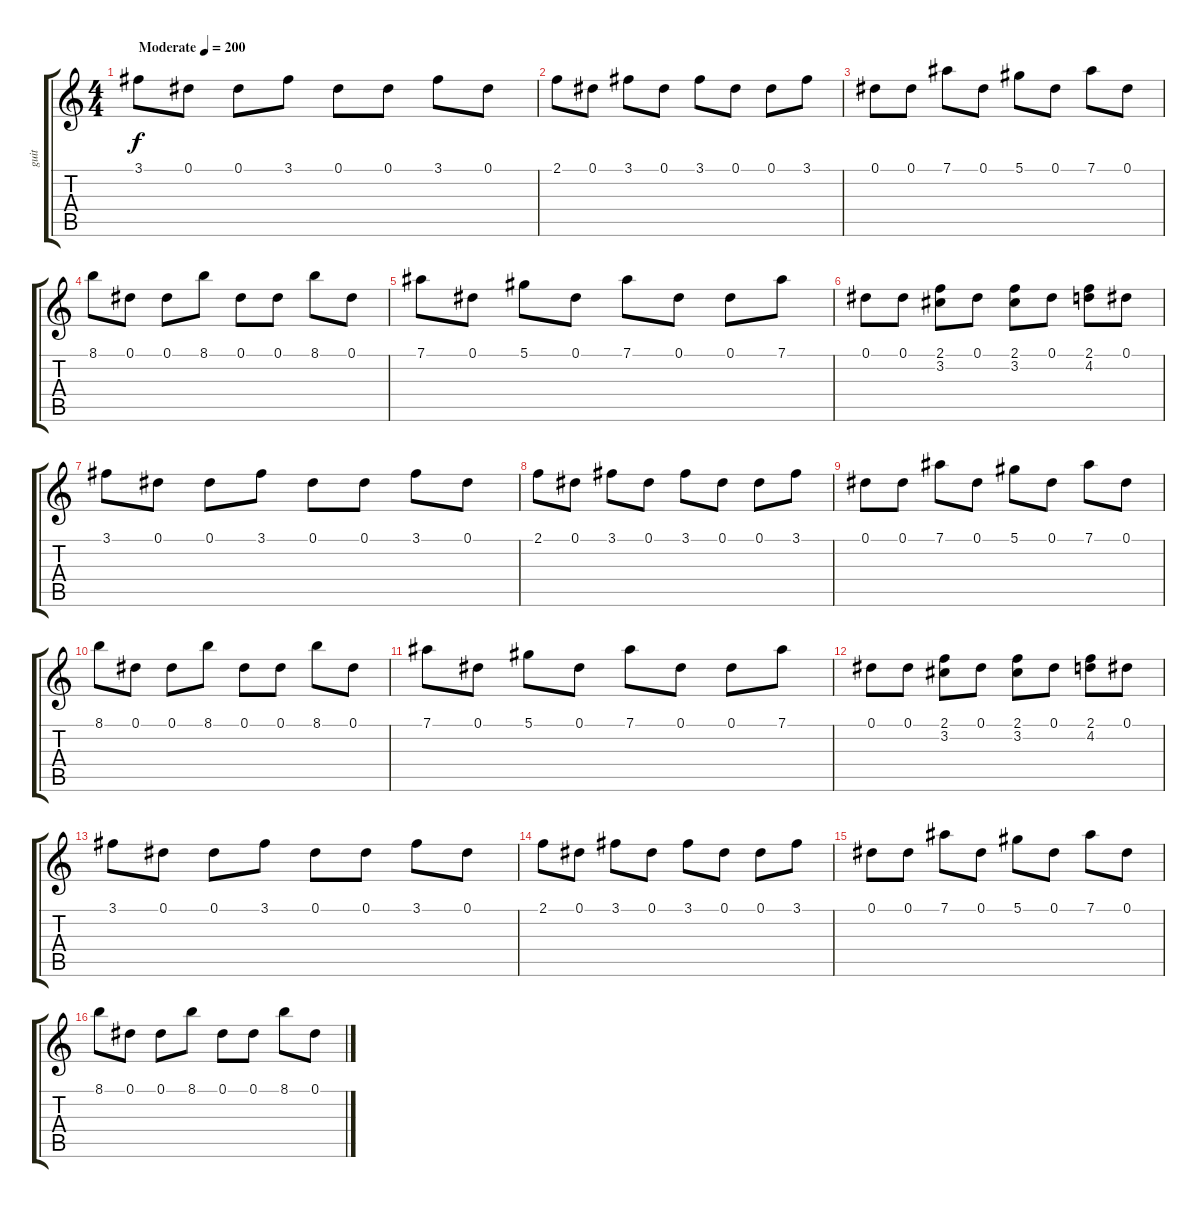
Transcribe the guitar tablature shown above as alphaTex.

\track ("guit" "guit") {instrument distortionguitar}
\staff {score tabs}
\tuning (Eb4 Bb3 Gb3 Db3 Ab2 Eb2) {hide}
\ts (4 4)
\tempo (200 "Moderate")
\clef g2
\ks c
3.1.8{dy f volume 0 instrument distortionguitar} 0.1.8{volume 2} 0.1.8 3.1.8 0.1.8 0.1.8 3.1.8 0.1.8 |
2.1.8 0.1.8{volume 5} 3.1.8 0.1.8 3.1.8 0.1.8 0.1.8 3.1.8 |
0.1.8 0.1.8 7.1.8 0.1.8 5.1.8 0.1.8 7.1.8 0.1.8 |
8.1.8 0.1.8 0.1.8 8.1.8 0.1.8 0.1.8 8.1.8 0.1.8 |
7.1.8 0.1.8 5.1.8 0.1.8 7.1.8 0.1.8 0.1.8 7.1.8 |
0.1.8 0.1.8 (2.1 3.2).8{volume 9} 0.1.8 (2.1 3.2).8 0.1.8 (2.1 4.2).8 0.1.8 |
3.1.8 0.1.8 0.1.8 3.1.8 0.1.8 0.1.8 3.1.8 0.1.8 |
2.1.8 0.1.8 3.1.8 0.1.8 3.1.8 0.1.8 0.1.8 3.1.8 |
0.1.8 0.1.8 7.1.8 0.1.8 5.1.8 0.1.8 7.1.8 0.1.8 |
8.1.8 0.1.8 0.1.8 8.1.8{volume 13} 0.1.8 0.1.8 8.1.8 0.1.8 |
7.1.8 0.1.8 5.1.8 0.1.8 7.1.8 0.1.8 0.1.8 7.1.8 |
0.1.8 0.1.8 (2.1 3.2).8 0.1.8 (2.1 3.2).8 0.1.8 (2.1 4.2).8 0.1.8 |
3.1.8 0.1.8 0.1.8 3.1.8 0.1.8 0.1.8 3.1.8 0.1.8 |
2.1.8 0.1.8 3.1.8 0.1.8 3.1.8 0.1.8 0.1.8 3.1.8 |
0.1.8 0.1.8 7.1.8 0.1.8 5.1.8 0.1.8 7.1.8 0.1.8 |
8.1.8 0.1.8 0.1.8 8.1.8 0.1.8 0.1.8 8.1.8 0.1.8
